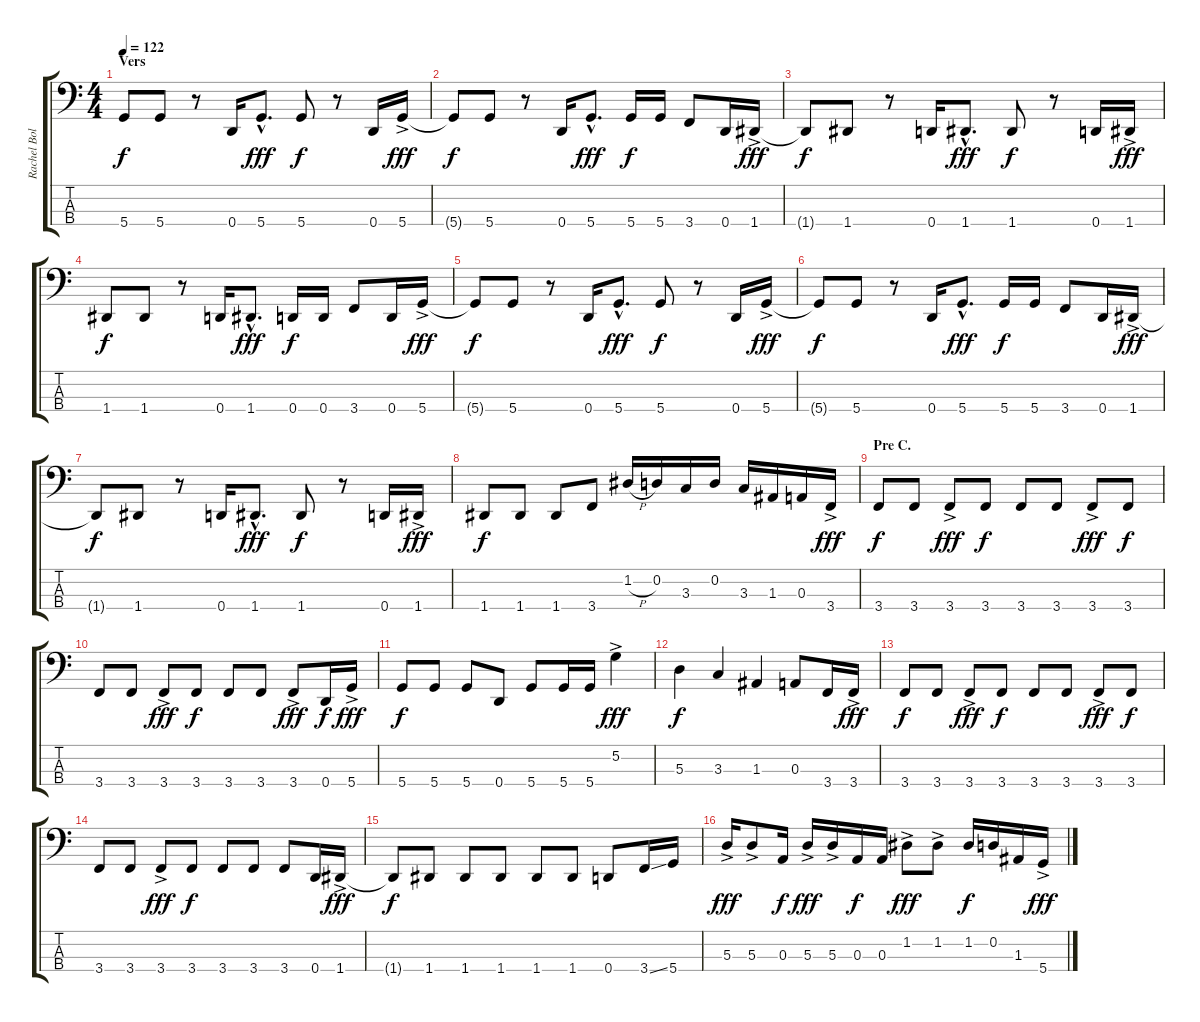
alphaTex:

\track ("Rachel Bolan - Bass (Dropped D)" "Rachel Bol") {instrument electricbasspick}
\staff {score tabs}
\tuning (G2 D2 A1 D1) {hide}
\ts (4 4)
\section ("" "Vers")
\tempo 122
\clef f4
\ks c
5.4{t}.8{dy f} 5.4.8 r.8 0.4.16 5.4{hac}.8{d dy fff} 5.4.8{dy f} r.8 0.4.16 5.4{ac}.16{dy fff} |
5.4{t}.8{dy f} 5.4.8 r.8 0.4.16 5.4{hac}.8{d dy fff} 5.4.16{dy f} 5.4.16 3.4.8 0.4.16 1.4{ac}.16{dy fff} |
1.4{t}.8{dy f} 1.4.8 r.8 0.4.16 1.4{hac}.8{d dy fff} 1.4.8{dy f} r.8 0.4.16 1.4{ac}.16{dy fff} |
1.4.8{dy f} 1.4.8 r.8 0.4.16 1.4{hac}.8{d dy fff} 0.4.16{dy f} 0.4.16 3.4.8 0.4.16 5.4{ac}.16{dy fff} |
5.4{t}.8{dy f} 5.4.8 r.8 0.4.16 5.4{hac}.8{d dy fff} 5.4.8{dy f} r.8 0.4.16 5.4{ac}.16{dy fff} |
5.4{t}.8{dy f} 5.4.8 r.8 0.4.16 5.4{hac}.8{d dy fff} 5.4.16{dy f} 5.4.16 3.4.8 0.4.16 1.4{ac}.16{dy fff} |
1.4{t}.8{dy f} 1.4.8 r.8 0.4.16 1.4{hac}.8{d dy fff} 1.4.8{dy f} r.8 0.4.16 1.4{ac}.16{dy fff} |
1.4.8{dy f} 1.4.8 1.4.8 3.4.8 1.2{h}.16 0.2.16 3.3.16 0.2.16 3.3.16 1.3.16 0.3.16 3.4{ac}.16{dy fff} |
\section ("" "Pre C.")
3.4.8{dy f} 3.4.8 3.4{ac}.8{dy fff} 3.4.8{dy f} 3.4.8 3.4.8 3.4{ac}.8{dy fff} 3.4.8{dy f} |
3.4.8 3.4.8 3.4{ac}.8{dy fff} 3.4.8{dy f} 3.4.8 3.4.8 3.4{ac}.8{dy fff} 0.4.16{dy f} 5.4{ac}.16{dy fff} |
5.4.8{dy f} 5.4.8 5.4.8 0.4.8 5.4.8 5.4.16 5.4.16 5.2{ac}.4{dy fff} |
5.3.4{dy f} 3.3.4 1.3.4 0.3.8 3.4.16 3.4{ac}.16{dy fff} |
3.4.8{dy f} 3.4.8 3.4{ac}.8{dy fff} 3.4.8{dy f} 3.4.8 3.4.8 3.4{ac}.8{dy fff} 3.4.8{dy f} |
3.4.8 3.4.8 3.4{ac}.8{dy fff} 3.4.8{dy f} 3.4.8 3.4.8 3.4.8 0.4.16 1.4{ac}.16{dy fff} |
1.4{t}.8{dy f} 1.4.8 1.4.8 1.4.8 1.4.8 1.4.8 0.4.8 3.4{ss}.16 5.4.16 |
5.3{ac}.16{dy fff} 5.3{ac}.8 0.3.16{dy f} 5.3{ac}.16{dy fff} 5.3{ac}.16 0.3.16{dy f} 0.3.16 1.2{ac}.8{dy fff} 1.2{ac}.8 1.2.16{dy f} 0.2.16 1.3.16 5.4{ac}.16{dy fff}
